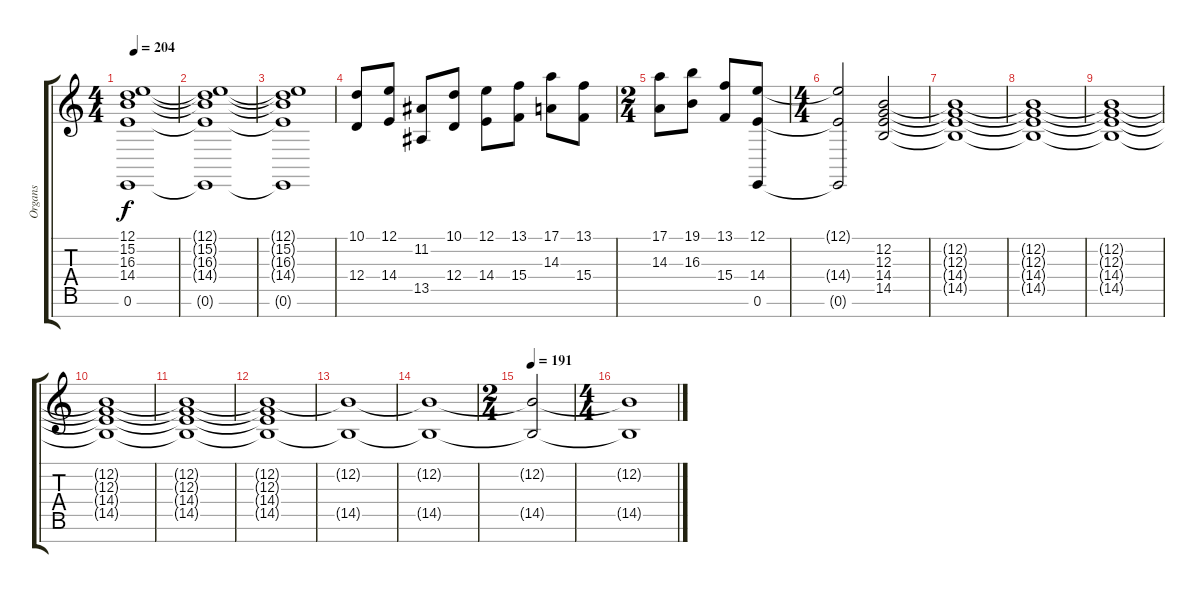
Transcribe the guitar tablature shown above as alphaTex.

\track ("Organs" "Organs") {instrument rockorgan}
\staff {score tabs}
\tuning (E4 B3 G3 D3 A2 E2 B1) {hide}
\ts (4 4)
\tempo 204
\clef g2
\ks c
(12.1{t} 15.2{t} 16.3{t} 14.4{t} 0.6{t}).1{dy f} |
(12.1{t} 15.2{t} 16.3{t} 14.4{t} 0.6{t}).1 |
(12.1{t} 15.2{t} 16.3{t} 14.4{t} 0.6{t}).1 |
(10.1 12.4).8 (12.1 14.4).8 (11.2 13.5).8 (10.1 12.4).8 (12.1 14.4).8 (13.1 15.4).8 (17.1 14.3).8 (13.1 15.4).8 |
\ts (2 4)
(17.1 14.3).8 (19.1 16.3).8 (13.1 15.4).8 (12.1 14.4 0.6).8 |
\ts (4 4)
(12.1{t} 14.4{t} 0.6{t}).2 (12.2 12.3 14.4 14.5).2 |
(12.2{t} 12.3{t} 14.4{t} 14.5{t}).1 |
(12.2{t} 12.3{t} 14.4{t} 14.5{t}).1 |
(12.2{t} 12.3{t} 14.4{t} 14.5{t}).1 |
(12.2{t} 12.3{t} 14.4{t} 14.5{t}).1 |
(12.2{t} 12.3{t} 14.4{t} 14.5{t}).1 |
(12.2{t} 12.3{t} 14.4{t} 14.5{t}).1 |
(12.2{t} 14.5{t}).1 |
(12.2{t} 14.5{t}).1 |
\ts (2 4)
\tempo 191
(12.2{t} 14.5{t}).2 |
\ts (4 4)
(12.2{t} 14.5{t}).1
